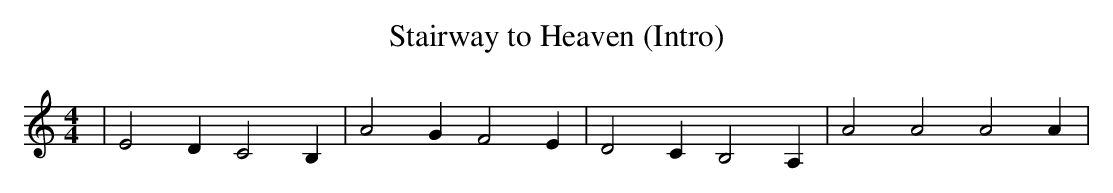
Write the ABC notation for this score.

X:1
T: Stairway to Heaven (Intro)
M: 4/4
L: 1/8
K: Am
| E4 D2 C4 B,2 | A4 G2 F4 E2 | D4 C2 B,4 A,2 | A4 A4 A4 A2 |
